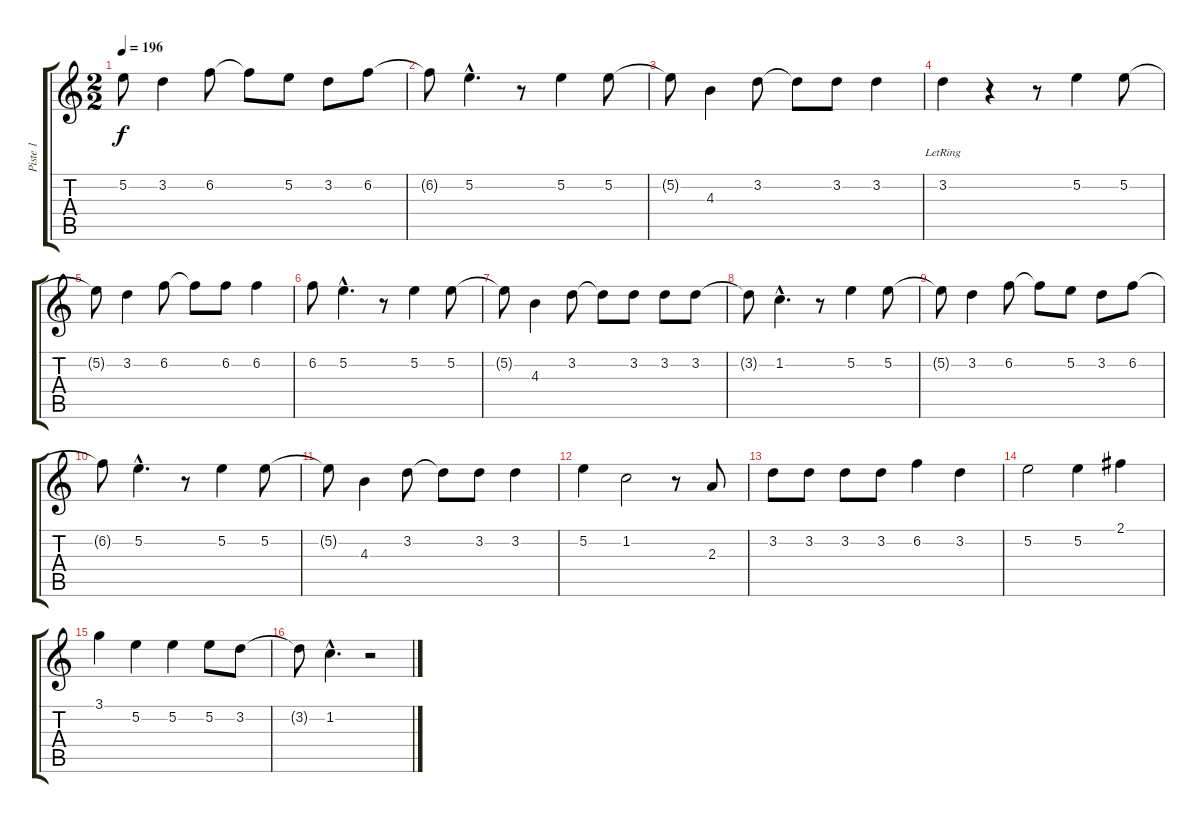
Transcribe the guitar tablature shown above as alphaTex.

\track ("Piste 1" "Piste 1") {instrument acousticguitarnylon}
\staff {score tabs}
\tuning (E4 B3 G3 D3 A2 E2) {hide}
\ts (2 2)
\tempo 196
\clef g2
\ks c
5.2{t}.8{dy f} 3.2.4 6.2.8 6.2{t}.8 5.2.8 3.2.8 6.2.8 |
6.2{t}.8 5.2{hac}.4{d} r.8 5.2.4 5.2.8 |
5.2{t}.8 4.3.4 3.2.8 3.2{t}.8 3.2.8 3.2.4 |
3.2{lr}.4 r.4 r.8 5.2.4 5.2.8 |
5.2{t}.8 3.2.4 6.2.8 6.2{t}.8 6.2.8 6.2.4 |
6.2.8 5.2{hac}.4{d} r.8 5.2.4 5.2.8 |
5.2{t}.8 4.3.4 3.2.8 3.2{t}.8 3.2.8 3.2.8 3.2.8 |
3.2{t}.8 1.2{hac}.4{d} r.8 5.2.4 5.2.8 |
5.2{t}.8 3.2.4 6.2.8 6.2{t}.8 5.2.8 3.2.8 6.2.8 |
6.2{t}.8 5.2{hac}.4{d} r.8 5.2.4 5.2.8 |
5.2{t}.8 4.3.4 3.2.8 3.2{t}.8 3.2.8 3.2.4 |
5.2.4 1.2.2 r.8 2.3.8 |
3.2.8 3.2.8 3.2.8 3.2.8 6.2.4 3.2.4 |
5.2.2 5.2.4 2.1.4 |
3.1.4 5.2.4 5.2.4 5.2.8 3.2.8 |
3.2{t}.8 1.2{hac}.4{d} r.2
